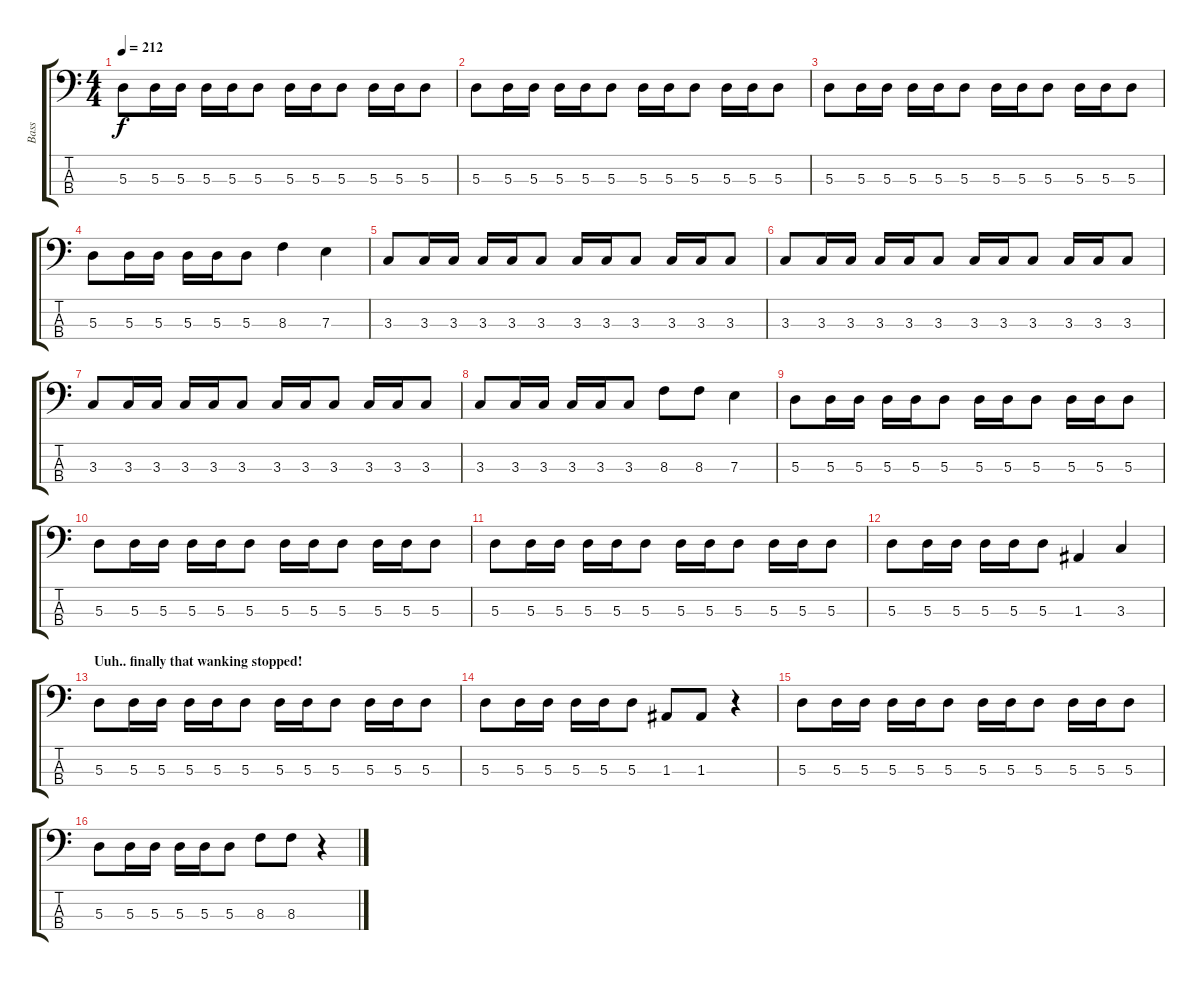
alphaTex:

\track ("Bass" "Bass") {instrument electricbassfinger}
\staff {score tabs}
\tuning (G2 D2 A1 E1) {hide}
\ts (4 4)
\tempo 212
\clef f4
\ks c
5.3.8{dy f} 5.3.16 5.3.16 5.3.16 5.3.16 5.3.8 5.3.16 5.3.16 5.3.8 5.3.16 5.3.16 5.3.8 |
5.3.8 5.3.16 5.3.16 5.3.16 5.3.16 5.3.8 5.3.16 5.3.16 5.3.8 5.3.16 5.3.16 5.3.8 |
5.3.8 5.3.16 5.3.16 5.3.16 5.3.16 5.3.8 5.3.16 5.3.16 5.3.8 5.3.16 5.3.16 5.3.8 |
5.3.8 5.3.16 5.3.16 5.3.16 5.3.16 5.3.8 8.3.4 7.3.4 |
3.3.8 3.3.16 3.3.16 3.3.16 3.3.16 3.3.8 3.3.16 3.3.16 3.3.8 3.3.16 3.3.16 3.3.8 |
3.3.8 3.3.16 3.3.16 3.3.16 3.3.16 3.3.8 3.3.16 3.3.16 3.3.8 3.3.16 3.3.16 3.3.8 |
3.3.8 3.3.16 3.3.16 3.3.16 3.3.16 3.3.8 3.3.16 3.3.16 3.3.8 3.3.16 3.3.16 3.3.8 |
3.3.8 3.3.16 3.3.16 3.3.16 3.3.16 3.3.8 8.3.8 8.3.8 7.3.4 |
5.3.8 5.3.16 5.3.16 5.3.16 5.3.16 5.3.8 5.3.16 5.3.16 5.3.8 5.3.16 5.3.16 5.3.8 |
5.3.8 5.3.16 5.3.16 5.3.16 5.3.16 5.3.8 5.3.16 5.3.16 5.3.8 5.3.16 5.3.16 5.3.8 |
5.3.8 5.3.16 5.3.16 5.3.16 5.3.16 5.3.8 5.3.16 5.3.16 5.3.8 5.3.16 5.3.16 5.3.8 |
5.3.8 5.3.16 5.3.16 5.3.16 5.3.16 5.3.8 1.3.4 3.3.4 |
\section ("" "Uuh.. finally that wanking stopped!")
5.3.8 5.3.16 5.3.16 5.3.16 5.3.16 5.3.8 5.3.16 5.3.16 5.3.8 5.3.16 5.3.16 5.3.8 |
5.3.8 5.3.16 5.3.16 5.3.16 5.3.16 5.3.8 1.3.8 1.3.8 r.4 |
5.3.8 5.3.16 5.3.16 5.3.16 5.3.16 5.3.8 5.3.16 5.3.16 5.3.8 5.3.16 5.3.16 5.3.8 |
5.3.8 5.3.16 5.3.16 5.3.16 5.3.16 5.3.8 8.3.8 8.3.8 r.4
